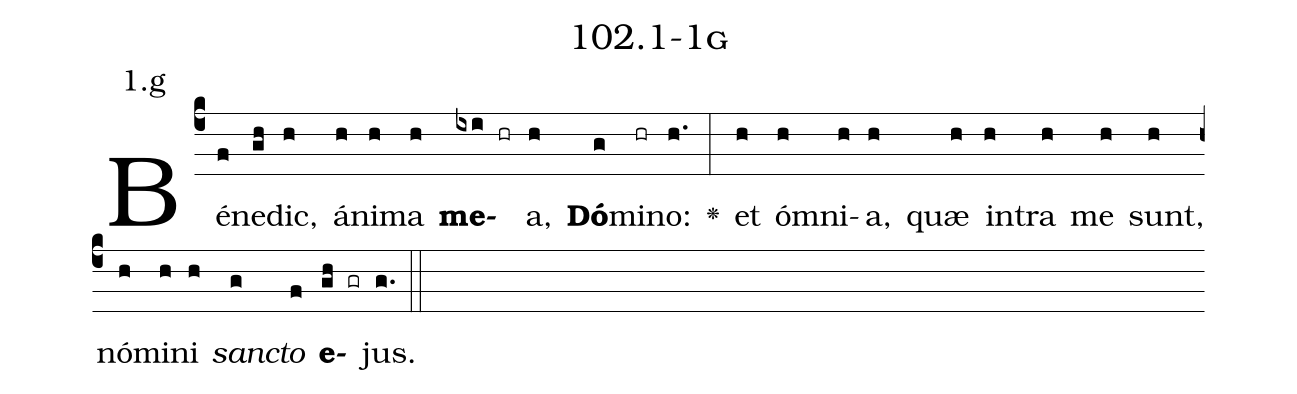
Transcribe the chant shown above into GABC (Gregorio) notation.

name: 102.1-1g;
annotation: 1.g;
%%
(c4)Bé(f)ne(gh)dic,(h) á(h)ni(h)ma(h) <b>me</b>(ixi hr)a,(h) <b>Dó</b>(g)mi(hr)no:(h.) <v>\greheightstar</v>(:) et(h) óm(h)ni(h)a,(h) quæ(h) in(h)tra(h) me(h) sunt,(h) nó(h)mi(h)ni(h) <i>sanc</i>(g)<i>to</i>(f) <b>e</b>(gh gr)jus.(g.) (::)


%E(h) u(h) o(g) u(f) a(gh) e.(g.) (::)
